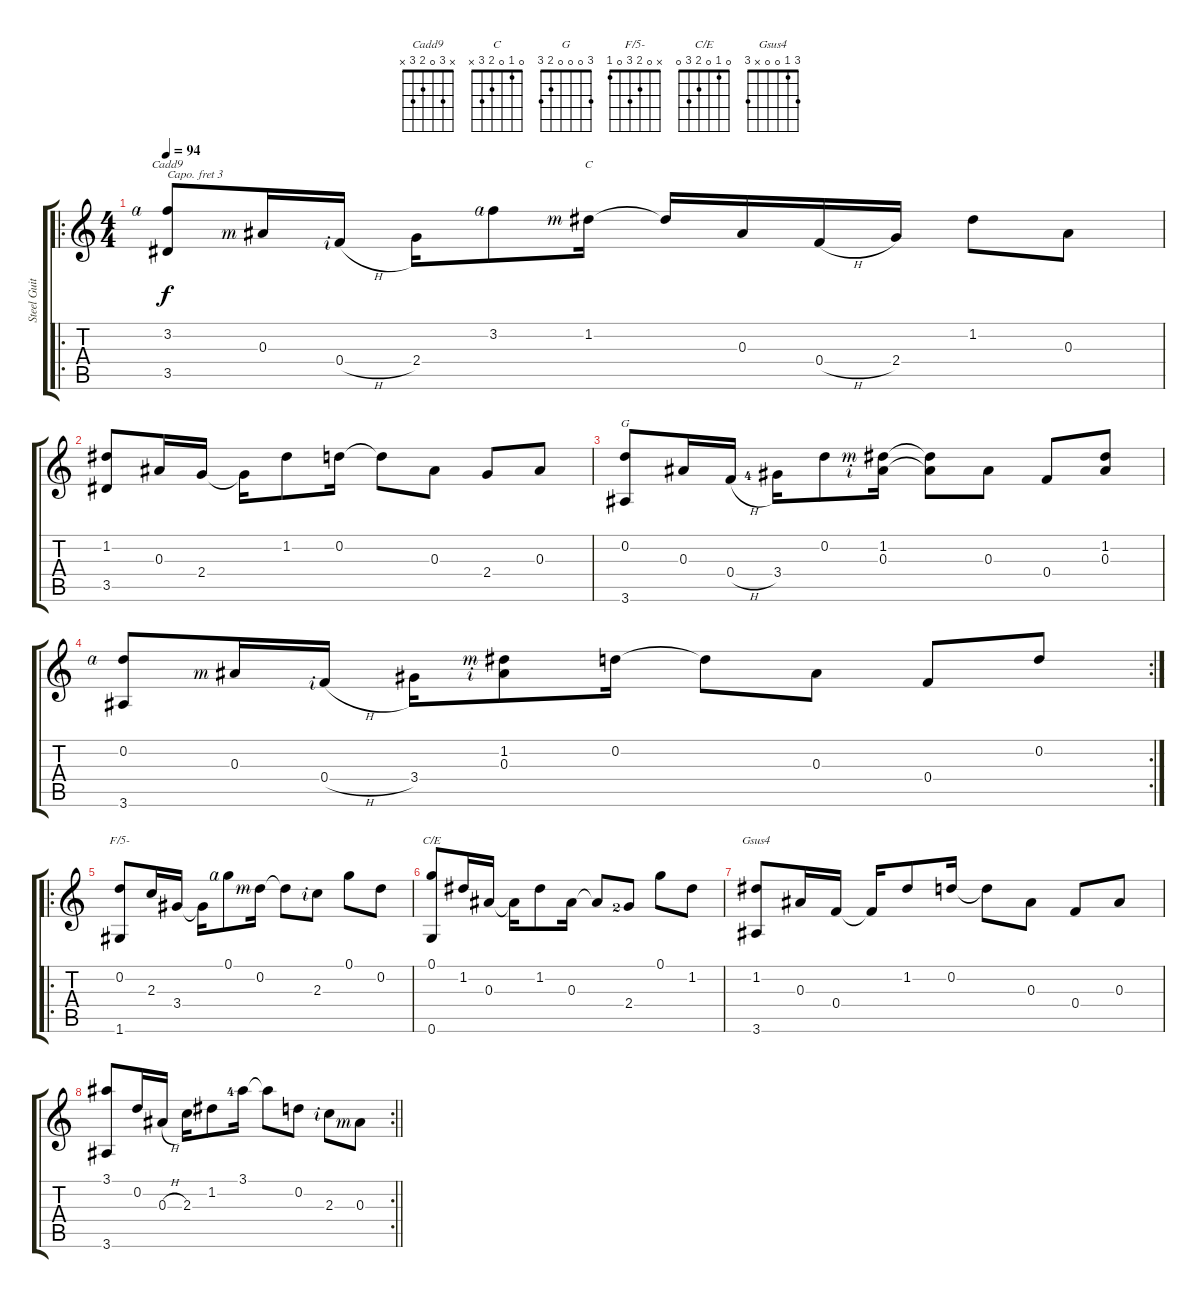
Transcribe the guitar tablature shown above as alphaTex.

\track ("Steel Guitar" "Steel Guit") {instrument acousticguitarsteel}
\staff {score tabs}
\capo 3
\tuning (E4 B3 G3 D3 A2 E2) {hide}
\chord ("Cadd9" x 3 0 2 3 x)
\chord ("C" 0 1 0 2 3 x)
\chord ("G" 3 0 0 0 2 3)
\chord ("F/5-" x 0 2 3 0 1)
\chord ("C/E" 0 1 0 2 3 0)
\chord ("Gsus4" 3 1 0 0 x 3)
\ro
\ts (4 4)
\tempo 94
\clef g2
\ks c
(3.2{rf 4} 3.5).8{ch "Cadd9" dy f} 0.3{rf 3}.16 0.4{h rf 2}.16 2.4.16 3.2{rf 4}.8 1.2{rf 3}.16{ch "C"} 1.2{t}.16 0.3.16 0.4{h}.16 2.4.16 1.2.8 0.3.8 |
(1.2 3.5).8 0.3.16 2.4.16 2.4{t}.16 1.2.8 0.2.16 0.2{t}.8 0.3.8 2.4.8 0.3.8 |
(0.2 3.6).8{ch "G"} 0.3.16 0.4{h}.16 3.4{lf 5}.16 0.2.8 (1.2{rf 3} 0.3{rf 2}).16 (1.2{t} 0.3{t}).8 0.3.8 0.4.8 (1.2 0.3).8 |
\rc 2
(0.2{rf 4} 3.6).8 0.3{rf 3}.16 0.4{h rf 2}.16 3.4.16 (1.2{rf 3} 0.3{rf 2}).8 0.2.16 0.2{t}.8 0.3.8 0.4.8 0.2.8 |
\ro
(0.2 1.6).8{ch "F/5-"} 2.3.16 3.4.16 3.4{t}.16 0.1{rf 4}.8 0.2{rf 3}.16 0.2{t}.8 2.3{rf 2}.8 0.1.8 0.2.8 |
(0.1 0.6).8{ch "C/E"} 1.2.16 0.3.16 0.3{t}.16 1.2.8 0.3.16 0.3{t}.8 2.4{lf 3}.8 0.1.8 1.2.8 |
(1.2 3.6).8{ch "Gsus4"} 0.3.16 0.4.16 0.4{t}.16 1.2.8 0.2.16 0.2{t}.8 0.3.8 0.4.8 0.3.8 |
\rc 2
\barLineRight lightlight
(3.1 3.6).8 0.2.16 0.3{h}.16 2.3.16 1.2.8 3.1{lf 5}.16 3.1{t}.8 0.2.8 2.3{rf 2}.8 0.3{rf 3}.8
